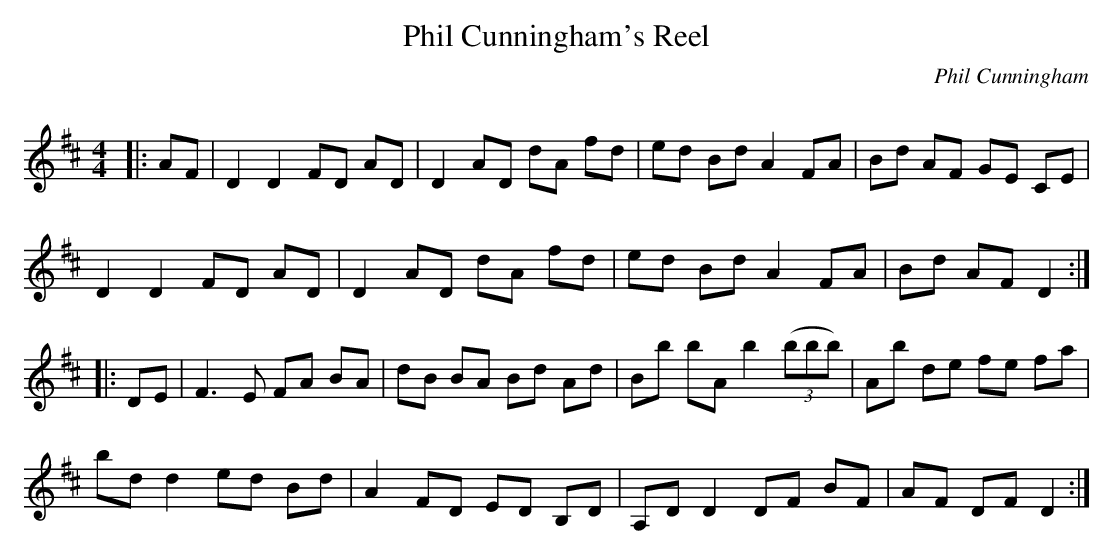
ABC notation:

X:1
T: Phil Cunningham's Reel
C:Phil Cunningham
Q: 232
K:D
M:4/4
L:1/8
|:AF|D2 D2 FD AD|D2 AD dA fd|ed Bd A2 FA|Bd AF GE CE|
D2 D2 FD AD|D2 AD dA fd|ed Bd A2 FA|Bd AF D2:|
|:DE|F3E FA BA|dB BA Bd Ad|Bb bA b2 ((3bbb) |Ab de fe fa|
bd d2 ed Bd|A2 FD ED B,D|A,D D2 DF BF|AF DF D2:|
